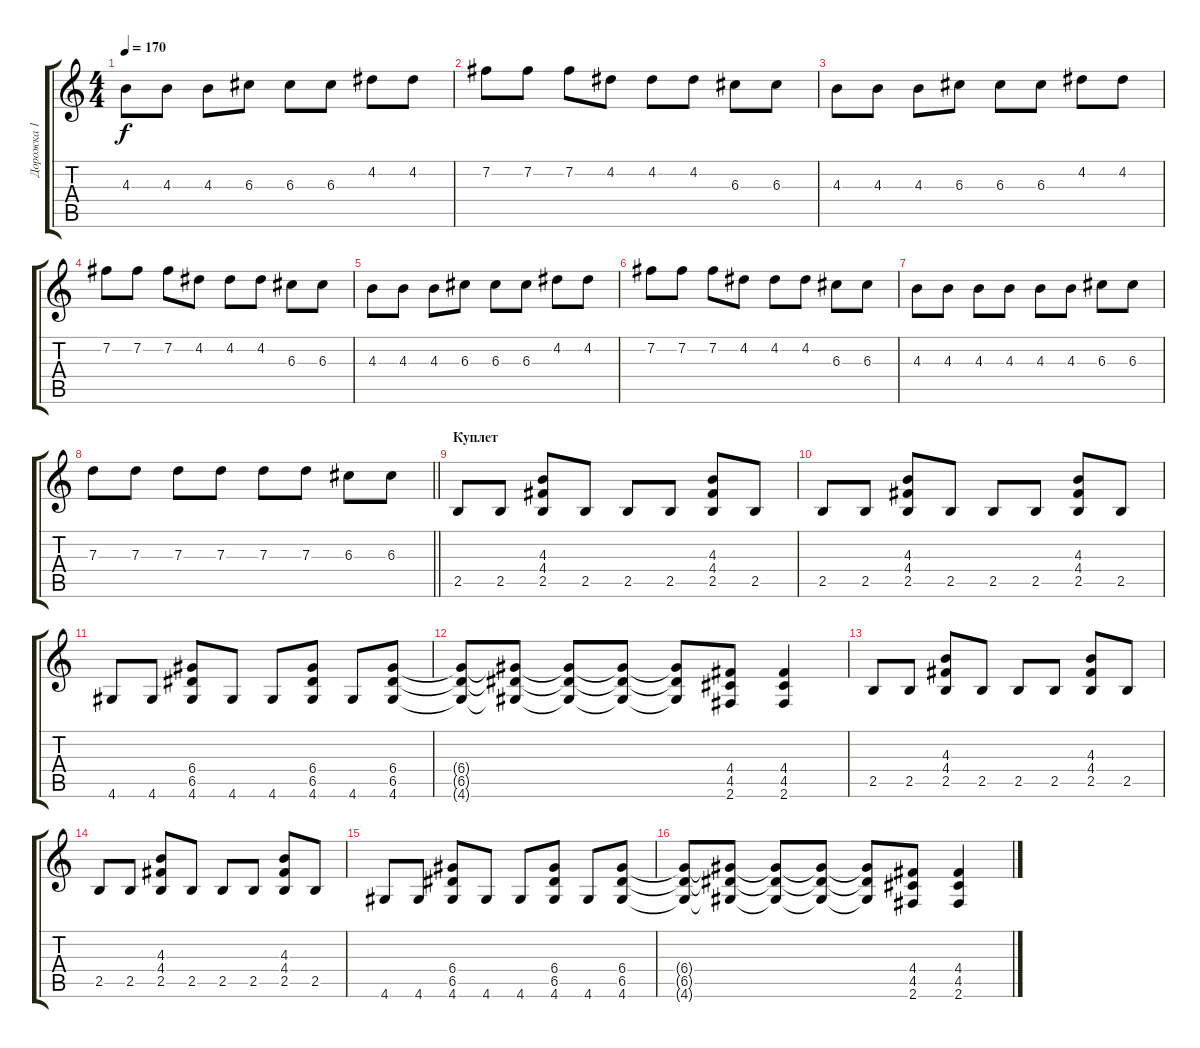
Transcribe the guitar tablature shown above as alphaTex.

\track ("Дорожка 1" "Дорожка 1") {instrument distortionguitar}
\staff {score tabs}
\tuning (E4 B3 G3 D3 A2 E2) {hide}
\ts (4 4)
\tempo 170
\clef g2
\ks c
4.3.8{dy f} 4.3.8 4.3.8 6.3.8 6.3.8 6.3.8 4.2.8 4.2.8 |
7.2.8 7.2.8 7.2.8 4.2.8 4.2.8 4.2.8 6.3.8 6.3.8 |
4.3.8 4.3.8 4.3.8 6.3.8 6.3.8 6.3.8 4.2.8 4.2.8 |
7.2.8 7.2.8 7.2.8 4.2.8 4.2.8 4.2.8 6.3.8 6.3.8 |
4.3.8 4.3.8 4.3.8 6.3.8 6.3.8 6.3.8 4.2.8 4.2.8 |
7.2.8 7.2.8 7.2.8 4.2.8 4.2.8 4.2.8 6.3.8 6.3.8 |
4.3.8 4.3.8 4.3.8 4.3.8 4.3.8 4.3.8 6.3.8 6.3.8 |
\barLineRight lightlight
7.3.8 7.3.8 7.3.8 7.3.8 7.3.8 7.3.8 6.3.8 6.3.8 |
\section ("" "Куплет")
2.5.8 2.5.8 (4.3 4.4 2.5).8 2.5.8 2.5.8 2.5.8 (4.3 4.4 2.5).8 2.5.8 |
2.5.8 2.5.8 (4.3 4.4 2.5).8 2.5.8 2.5.8 2.5.8 (4.3 4.4 2.5).8 2.5.8 |
4.6.8 4.6.8 (6.4 6.5 4.6).8 4.6.8 4.6.8 (6.4 6.5 4.6).8 4.6.8 (6.4 6.5 4.6).8 |
(6.4{t} 6.5{t} 4.6{t}).8 (6.4{t} 6.5{t} 4.6{t}).8 (6.4{t} 6.5{t} 4.6{t}).8 (6.4{t} 6.5{t} 4.6{t}).8 (6.4{t} 6.5{t} 4.6{t}).8 (4.4 4.5 2.6).8 (4.4 4.5 2.6).4 |
2.5.8 2.5.8 (4.3 4.4 2.5).8 2.5.8 2.5.8 2.5.8 (4.3 4.4 2.5).8 2.5.8 |
2.5.8 2.5.8 (4.3 4.4 2.5).8 2.5.8 2.5.8 2.5.8 (4.3 4.4 2.5).8 2.5.8 |
4.6.8 4.6.8 (6.4 6.5 4.6).8 4.6.8 4.6.8 (6.4 6.5 4.6).8 4.6.8 (6.4 6.5 4.6).8 |
(6.4{t} 6.5{t} 4.6{t}).8 (6.4{t} 6.5{t} 4.6{t}).8 (6.4{t} 6.5{t} 4.6{t}).8 (6.4{t} 6.5{t} 4.6{t}).8 (6.4{t} 6.5{t} 4.6{t}).8 (4.4 4.5 2.6).8 (4.4 4.5 2.6).4
